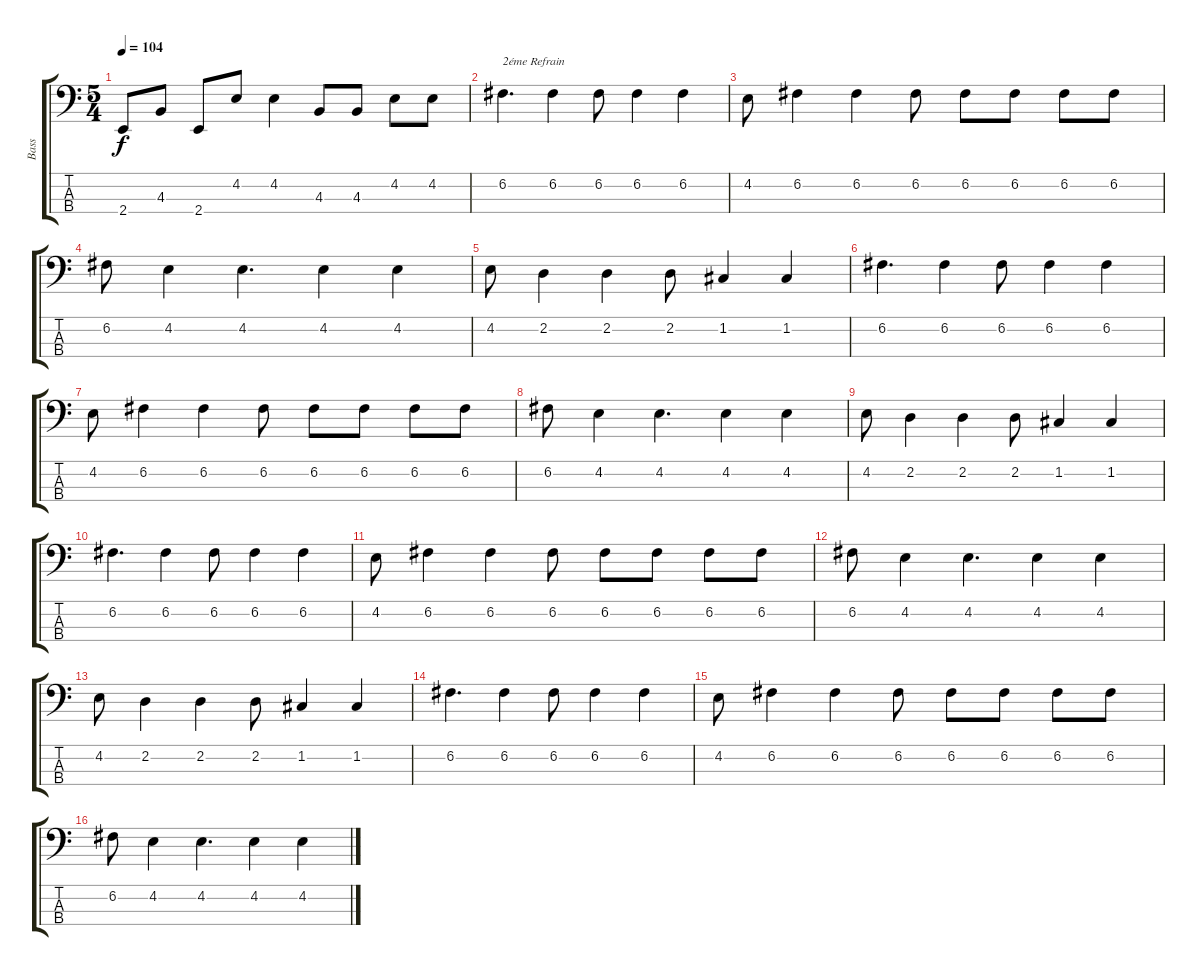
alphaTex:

\track ("Bass" "Bass") {instrument electricbassfinger}
\staff {score tabs}
\tuning (F2 C2 G1 D1) {hide}
\ts (5 4)
\tempo 104
\clef f4
\ks c
2.4.8{dy f} 4.3.8 2.4.8 4.2.8 4.2.4 4.3.8 4.3.8 4.2.8 4.2.8 |
6.2.4{d txt "2éme Refrain"} 6.2.4 6.2.8 6.2.4 6.2.4 |
4.2.8 6.2.4 6.2.4 6.2.8 6.2.8 6.2.8 6.2.8 6.2.8 |
6.2.8 4.2.4 4.2.4{d} 4.2.4 4.2.4 |
4.2.8 2.2.4 2.2.4 2.2.8 1.2.4 1.2.4 |
6.2.4{d} 6.2.4 6.2.8 6.2.4 6.2.4 |
4.2.8 6.2.4 6.2.4 6.2.8 6.2.8 6.2.8 6.2.8 6.2.8 |
6.2.8 4.2.4 4.2.4{d} 4.2.4 4.2.4 |
4.2.8 2.2.4 2.2.4 2.2.8 1.2.4 1.2.4 |
6.2.4{d} 6.2.4 6.2.8 6.2.4 6.2.4 |
4.2.8 6.2.4 6.2.4 6.2.8 6.2.8 6.2.8 6.2.8 6.2.8 |
6.2.8 4.2.4 4.2.4{d} 4.2.4 4.2.4 |
4.2.8 2.2.4 2.2.4 2.2.8 1.2.4 1.2.4 |
6.2.4{d} 6.2.4 6.2.8 6.2.4 6.2.4 |
4.2.8 6.2.4 6.2.4 6.2.8 6.2.8 6.2.8 6.2.8 6.2.8 |
6.2.8 4.2.4 4.2.4{d} 4.2.4 4.2.4
